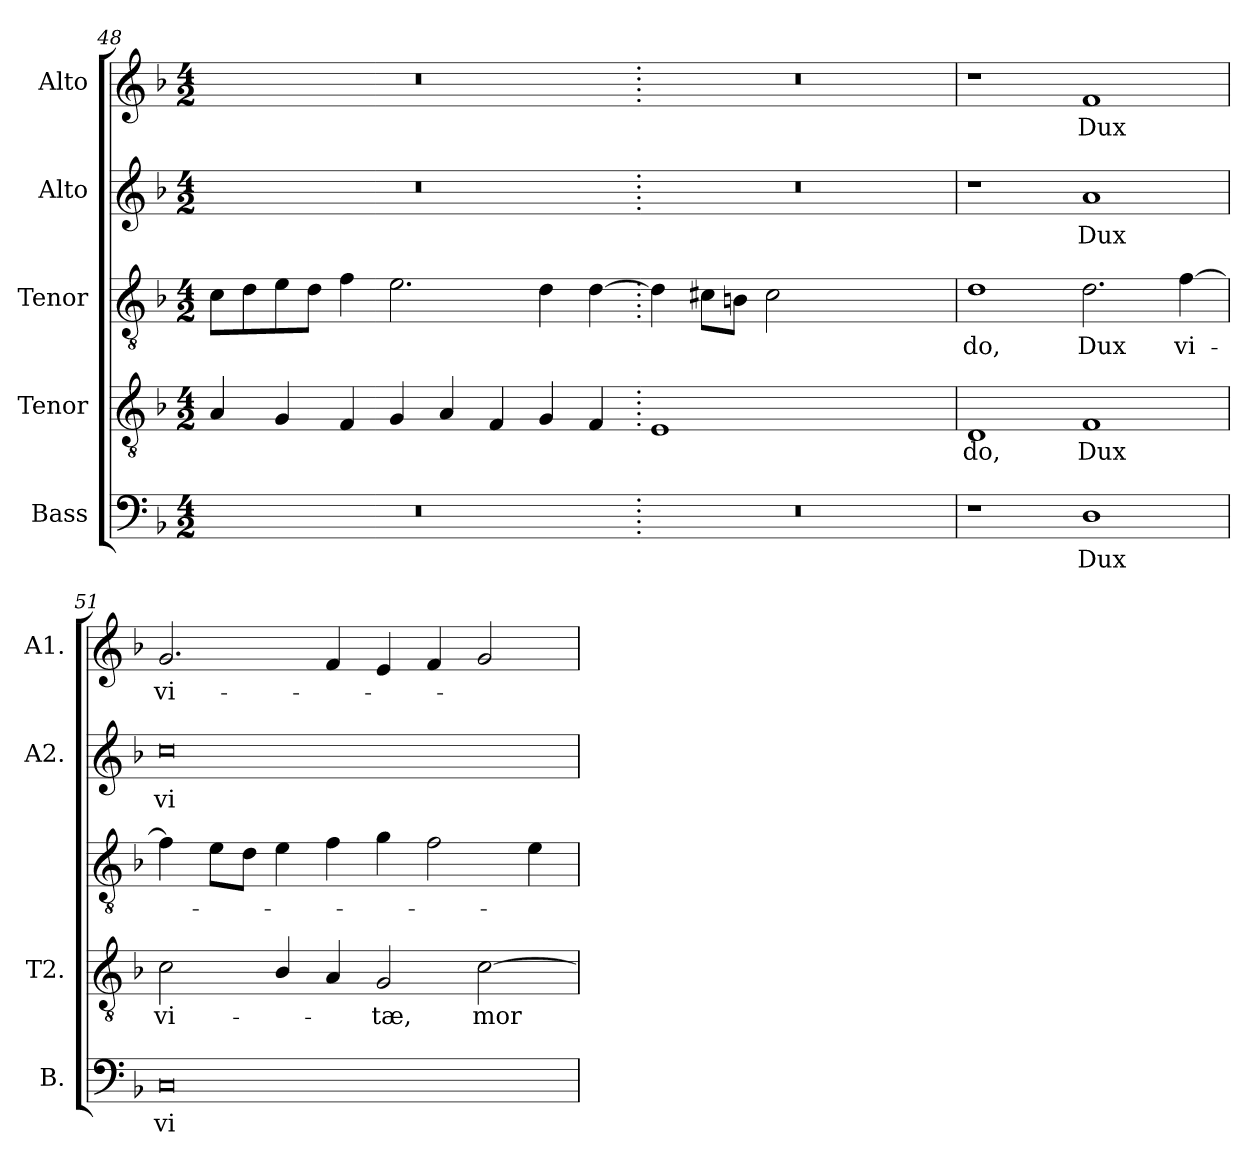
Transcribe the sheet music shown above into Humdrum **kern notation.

**kern	**text	**kern	**text	**kern	**text	**kern	**text	**kern	**text
*part5	*part5	*part4	*part4	*part3	*part3	*part2	*part2	*part1	*part1
*staff5	*staff5	*staff4	*staff4	*staff3	*staff3	*staff2	*staff2	*staff1	*staff1
*I"Bass	*	*I"Tenor	*	*I"Tenor	*	*I"Alto	*	*I"Alto	*
*I'B.	*	*I'T2.	*	*	*	*I'A2.	*	*I'A1.	*
*clefF4	*	*clefGv2	*	*clefGv2	*	*clefG2	*	*clefG2	*
*	*	*ITrd7c12	*	*ITrd7c12	*	*	*	*	*
*k[b-]	*	*k[b-]	*	*k[b-]	*	*k[b-]	*	*k[b-]	*
*F:	*	*F:	*	*F:	*	*F:	*	*F:	*
*M4/2	*	*M4/2	*	*M4/2	*	*M4/2	*	*M4/2	*
=48	=48	=48	=48	=48	=48	=48	=48	=48	=48
!LO:N:vis=1	!	!	!	!	!	!LO:N:vis=1	!	!LO:N:vis=1	!
0r	.	4AAi/	.	8Ci\L	.	0r	.	0r	.
.	.	.	.	8Di\	.	.	.	.	.
.	.	4GGi/	.	8Ei\	.	.	.	.	.
.	.	.	.	8Di\J	.	.	.	.	.
.	.	4FFi/	.	4Fi\	.	.	.	.	.
.	.	4GGi/	.	2.Ei\	.	.	.	.	.
.	.	4AAi/	.	.	.	.	.	.	.
.	.	4FFi/	.	.	.	.	.	.	.
.	.	4GGi/	.	4Di\	.	.	.	.	.
.	.	4FFi/	.	[4Di\	.	.	.	.	.
=49.	=49.	=49.	=49.	=49.	=49.	=49.	=49.	=49.	=49.
0r	.	1EEi	.	4Di\]	.	0r	.	0r	.
.	.	.	.	8C#Xi\L	.	.	.	.	.
.	.	.	.	8BBni\J	.	.	.	.	.
.	.	.	.	2C#i\	.	.	.	.	.
.	.	1ryy	.	1ryy	.	.	.	.	.
!!LO:LB:g=z
=50	=50	=50	=50	=50	=50	=50	=50	=50	=50
!	!	!	!LO:LY:b:color=#000000	!	!	!	!	!	!
!	!	!	!	!	!LO:LY:b:color=#000000	!	!	!	!
1r	.	1DDi	-do,	1Di	-do,	1r	.	1r	.
!	!LO:LY:b:color=#000000	!	!	!	!	!	!	!	!
!	!	!	!LO:LY:b:color=#000000	!	!	!	!	!	!
!	!	!	!	!	!LO:LY:b:color=#000000	!	!	!	!
!	!	!	!	!	!	!	!LO:LY:b:color=#000000	!	!
!	!	!	!	!	!	!	!	!	!LO:LY:b:color=#000000
1Di	Dux	1FFi	Dux	2.Di\	Dux	1ai	Dux	1fi	Dux
!	!	!	!	!	!LO:LY:b:color=#000000	!	!	!	!
.	.	.	.	[4Fi\	vi-	.	.	.	.
=51	=51	=51	=51	=51	=51	=51	=51	=51	=51
!	!LO:LY:b:color=#000000	!	!	!	!	!	!	!	!
!	!	!	!LO:LY:b:color=#000000	!	!	!	!	!	!
!	!	!	!	!	!	!	!LO:LY:b:color=#000000	!	!
!	!	!	!	!	!	!	!	!	!LO:LY:b:color=#000000
0Ci	vi-	2Ci\	vi-	4Fi\]	.	0cci	vi-	2.gi/	vi-
.	.	.	.	8Ei\L	.	.	.	.	.
.	.	.	.	8Di\J	.	.	.	.	.
.	.	4BB-i/	.	4Ei\	.	.	.	.	.
.	.	4AAi/	.	4Fi\	.	.	.	4fi/	.
!	!	!	!LO:LY:b:color=#000000	!	!	!	!	!	!
.	.	2GGi/	-tæ,	4Gi\	.	.	.	4ei/	.
.	.	.	.	2Fi\	.	.	.	4fi/	.
!	!	!	!LO:LY:b:color=#000000	!	!	!	!	!	!
.	.	[2Ci\	mor-	.	.	.	.	2gi/	.
.	.	.	.	4Ei\	.	.	.	.	.
=	=	=	=	=	=	=	=	=	=
*-	*-	*-	*-	*-	*-	*-	*-	*-	*-
